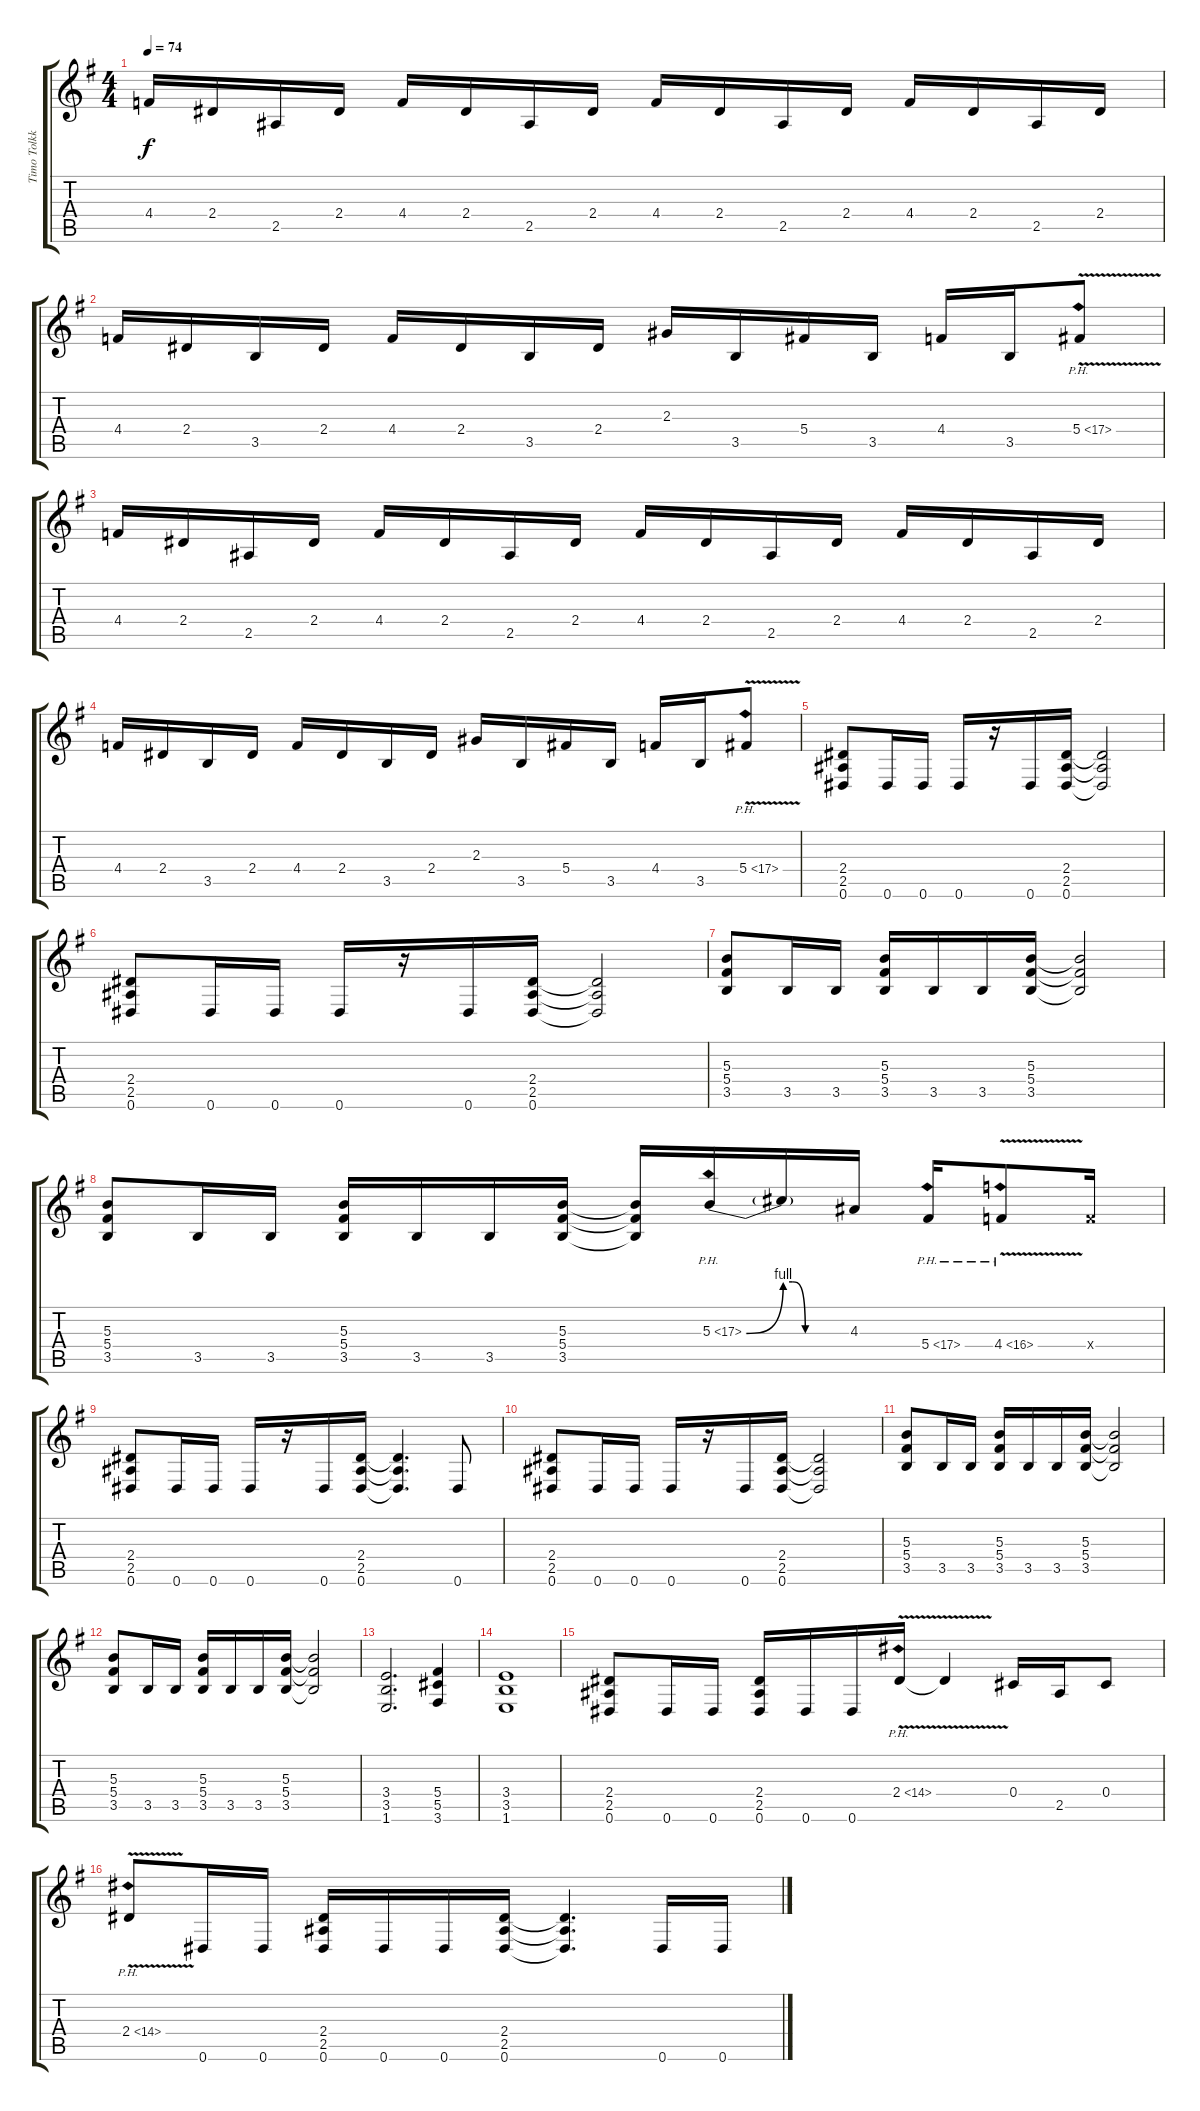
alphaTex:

\track ("Timo Tolkki" "Timo Tolkk") {instrument distortionguitar}
\staff {score tabs}
\tuning (Eb4 Bb3 Gb3 Db3 Ab2 Eb2) {hide}
\ts (4 4)
\tempo 74
\clef g2
\ks g
4.4.16{dy f instrument distortionguitar} 2.4.16 2.5.16 2.4.16 4.4.16 2.4.16 2.5.16 2.4.16 4.4.16 2.4.16 2.5.16 2.4.16 4.4.16 2.4.16 2.5.16 2.4.16 |
4.4.16 2.4.16 3.5.16 2.4.16 4.4.16 2.4.16 3.5.16 2.4.16 2.3.16 3.5.16 5.4.16 3.5.16 4.4.16 3.5.16 5.4{ph 12 v}.8 |
4.4.16{instrument distortionguitar} 2.4.16 2.5.16 2.4.16 4.4.16 2.4.16 2.5.16 2.4.16 4.4.16 2.4.16 2.5.16 2.4.16 4.4.16 2.4.16 2.5.16 2.4.16 |
4.4.16 2.4.16 3.5.16 2.4.16 4.4.16 2.4.16 3.5.16 2.4.16 2.3.16 3.5.16 5.4.16 3.5.16 4.4.16 3.5.16 5.4{ph 12 v}.8 |
(2.4 2.5 0.6).8 0.6.16 0.6.16 0.6.16 r.16 0.6.16 (2.4 2.5 0.6).16 (2.4{t} 2.5{t} 0.6{t}).2 |
(2.4 2.5 0.6).8 0.6.16 0.6.16 0.6.16 r.16 0.6.16 (2.4 2.5 0.6).16 (2.4{t} 2.5{t} 0.6{t}).2 |
(5.3 5.4 3.5).8 3.5.16 3.5.16 (5.3 5.4 3.5).16 3.5.16 3.5.16 (5.3 5.4 3.5).16 (5.3{t} 5.4{t} 3.5{t}).2 |
(5.3 5.4 3.5).8 3.5.16 3.5.16 (5.3 5.4 3.5).16 3.5.16 3.5.16 (5.3 5.4 3.5).16 (5.3{t} 5.4{t} 3.5{t}).16 5.3{be (bend 0 0 60 4) ph 12}.16 5.3{be (custom 0 4 9 4 21 0 30 0 60 0) t}.16 4.3.16 5.4{ph 12}.16 4.4{ph 12 v}.8 4.4{x}.16 |
(2.4 2.5 0.6).8 0.6.16 0.6.16 0.6.16 r.16 0.6.16 (2.4 2.5 0.6).16 (2.4{t} 2.5{t} 0.6{t}).4{d} 0.6.8 |
(2.4 2.5 0.6).8 0.6.16 0.6.16 0.6.16 r.16 0.6.16 (2.4 2.5 0.6).16 (2.4{t} 2.5{t} 0.6{t}).2 |
(5.3 5.4 3.5).8 3.5.16 3.5.16 (5.3 5.4 3.5).16 3.5.16 3.5.16 (5.3 5.4 3.5).16 (5.3{t} 5.4{t} 3.5{t}).2 |
(5.3 5.4 3.5).8 3.5.16 3.5.16 (5.3 5.4 3.5).16 3.5.16 3.5.16 (5.3 5.4 3.5).16 (5.3{t} 5.4{t} 3.5{t}).2 |
(3.4 3.5 1.6).2{d} (5.4 5.5 3.6).4 |
(3.4 3.5 1.6).1 |
(2.4 2.5 0.6).8 0.6.16 0.6.16 (2.4 2.5 0.6).16 0.6.16 0.6.16 2.4{ph 12 v}.16 2.4{t}.4 0.4.16 2.5.16 0.4.8 |
2.4{ph 12 v}.8 0.6.16 0.6.16 (2.4 2.5 0.6).16 0.6.16 0.6.16 (2.4 2.5 0.6).16 (2.4{t} 2.5{t} 0.6{t}).4{d} 0.6.16 0.6.16
